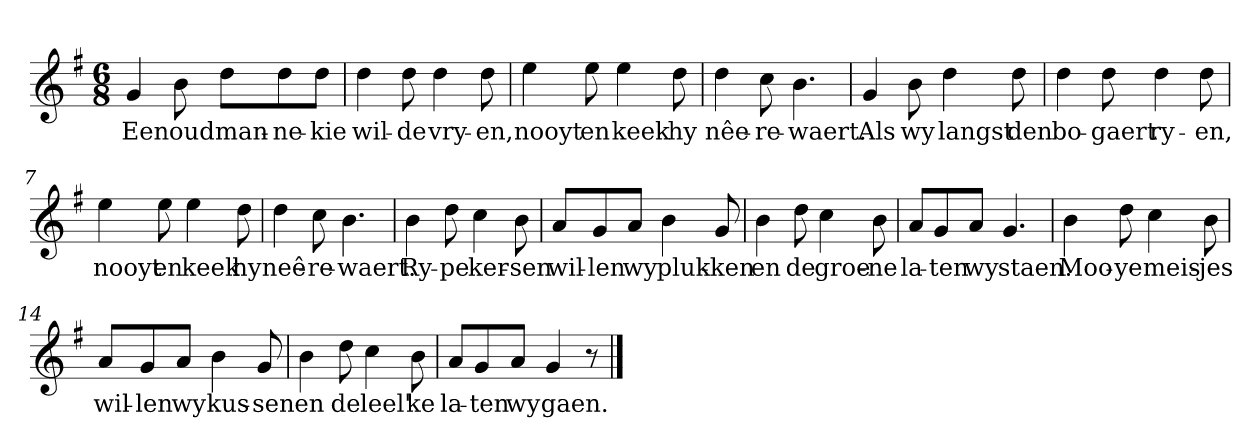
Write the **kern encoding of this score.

**kern	**text
*part1	*part1
*staff1	*staff1
*clefG2	*
*k[f#]	*
*G:	*
*M6/8	*
*MM120	*
=1	=1
4g	Een
8b	oud
8dd\L	man-
8dd\	-ne-
8dd\J	-kie
=2	=2
4dd	wil-
8dd	-de
4dd	vry-
8dd	-en,
=3	=3
4ee	nooyt
8ee	en
4ee	keek
8dd	hy
=4	=4
4dd	nêe-
8cc	-re-
4.b	-waert.
=5	=5
4g	Als
8b	wy
4dd	langst
8dd	den
=6	=6
4dd	bo-
8dd	-gaert
4dd	ry-
8dd	-en,
=7	=7
4ee	nooyt
8ee	en
4ee	keek
8dd	hy
=8	=8
4dd	neê-
8cc	-re-
4.b	-waert.
=9	=9
4b	Ry-
8dd	-pe
4cc	ker-
8b	-sen
=10	=10
8a/L	wil-
8g/	-len
8a/J	wy
4b	pluk-
8g	-ken
=11	=11
4b	en
8dd	de
4cc	groe-
8b	-ne
=12	=12
8a/L	la-
8g/	-ten
8a/J	wy
4.g	staen.
=13	=13
4b	Moo-
8dd	-ye
4cc	meis-
8b	-jes
=14	=14
8a/L	wil-
8g/	-len
8a/J	wy
4b	kus-
8g	-sen
=15	=15
4b	en
8dd	de
4cc	leel'
8b	ke
=16	=16
8a/L	la-
8g/	-ten
8a/J	wy
4g	gaen.
8r	.
==	==
*-	*-
